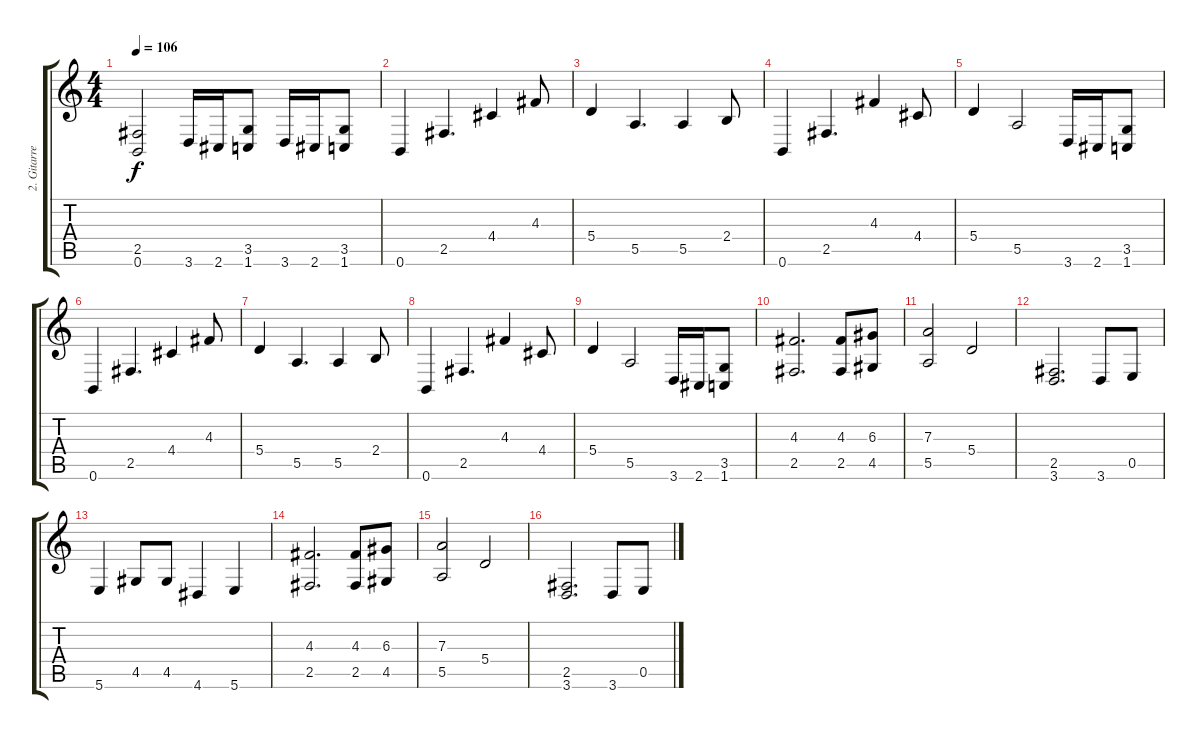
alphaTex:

\track ("2. Gitarre" "2. Gitarre") {instrument overdrivenguitar}
\staff {score tabs}
\tuning (B3 Gb3 D3 A2 E2 B1) {hide}
\ts (4 4)
\tempo 106
\clef g2
\ks c
(2.5{t} 0.6{t}).2{dy f} 3.6.16 2.6.16 (3.5 1.6).8 3.6.16 2.6.16 (3.5 1.6).8 |
0.6.4 2.5.4{d} 4.4.4 4.3.8 |
5.4.4 5.5.4{d} 5.5.4 2.4.8 |
0.6.4 2.5.4{d} 4.3.4 4.4.8 |
5.4.4 5.5.2 3.6.16 2.6.16 (3.5 1.6).8 |
0.6.4 2.5.4{d} 4.4.4 4.3.8 |
5.4.4 5.5.4{d} 5.5.4 2.4.8 |
0.6.4 2.5.4{d} 4.3.4 4.4.8 |
5.4.4 5.5.2 3.6.16 2.6.16 (3.5 1.6).8 |
(4.3 2.5).2{d} (4.3 2.5).8 (6.3 4.5).8 |
(7.3 5.5).2 5.4.2 |
(2.5 3.6).2{d} 3.6.8 0.5.8 |
5.6.4 4.5.8 4.5.8 4.6.4 5.6.4 |
(4.3 2.5).2{d} (4.3 2.5).8 (6.3 4.5).8 |
(7.3 5.5).2 5.4.2 |
(2.5 3.6).2{d} 3.6.8 0.5.8
